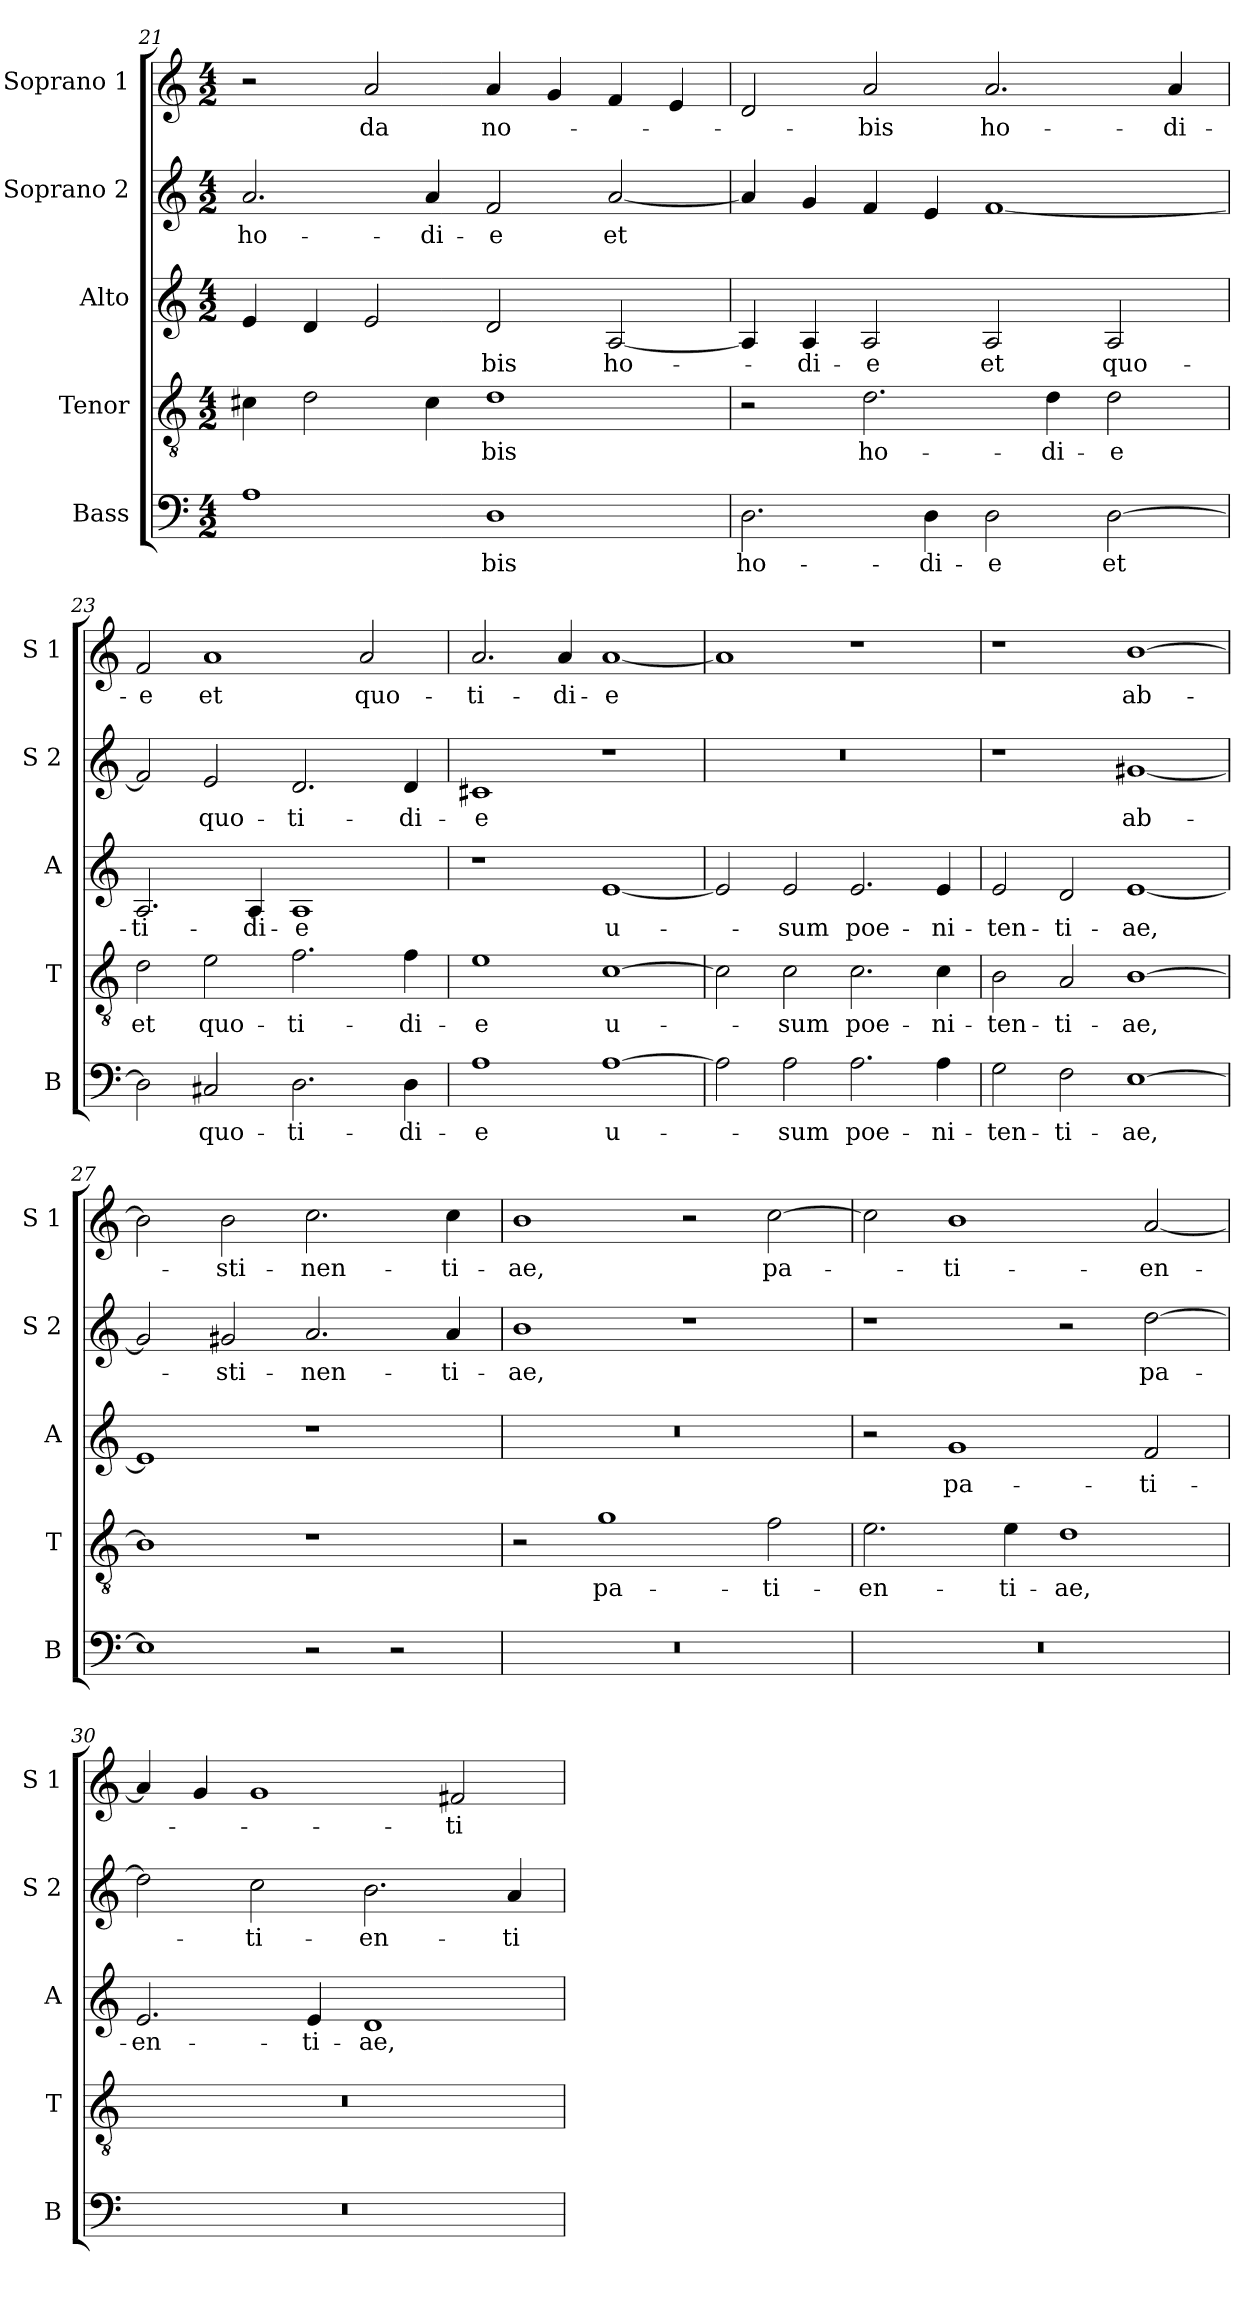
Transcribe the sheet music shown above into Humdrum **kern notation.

**kern	**text	**kern	**text	**kern	**text	**kern	**text	**kern	**text
*part5	*part5	*part4	*part4	*part3	*part3	*part2	*part2	*part1	*part1
*staff5	*staff5	*staff4	*staff4	*staff3	*staff3	*staff2	*staff2	*staff1	*staff1
*I"Bass	*	*I"Tenor	*	*I"Alto	*	*I"Soprano 2	*	*I"Soprano 1	*
*I'B	*	*I'T	*	*I'A	*	*I'S 2	*	*I'S 1	*
!!LO:LB:g=z
*clefF4	*	*clefGv2	*	*clefG2	*	*clefG2	*	*clefG2	*
*k[]	*	*k[]	*	*k[]	*	*k[]	*	*k[]	*
*C:	*	*C:	*	*C:	*	*C:	*	*C:	*
*M4/2	*	*M4/2	*	*M4/2	*	*M4/2	*	*M4/2	*
=21	=21	=21	=21	=21	=21	=21	=21	=21	=21
!	!	!	!	!	!	!	!LO:LY:b	!	!
1A	.	4c#X\	.	4e/	.	2.a/	ho-	2r	.
.	.	2d\	.	4d/	.	.	.	.	.
!	!	!	!	!	!	!	!	!	!LO:LY:b
.	.	.	.	2e/	.	.	.	2a/	da
!	!	!	!	!	!	!	!LO:LY:b	!	!
.	.	4c#\	.	.	.	4a/	-di-	.	.
!	!LO:LY:b	!	!LO:LY:b	!	!LO:LY:b	!	!LO:LY:b	!	!LO:LY:b
1D	-bis	1d	-bis	2d/	-bis	2f/	-e	4a/	no-
.	.	.	.	.	.	.	.	4g/	.
!	!	!	!	!	!LO:LY:b	!	!LO:LY:b	!	!
.	.	.	.	[2A/	ho-	[2a/	et	4f/	.
.	.	.	.	.	.	.	.	4e/	.
=22	=22	=22	=22	=22	=22	=22	=22	=22	=22
!	!LO:LY:b	!	!	!	!	!	!	!	!
2.D\	ho-	2r	.	4A/]	.	4a/]	.	2d/	.
!	!	!	!	!	!LO:LY:b	!	!	!	!
.	.	.	.	4A/	-di-	4g/	.	.	.
!	!	!	!LO:LY:b	!	!LO:LY:b	!	!	!	!LO:LY:b
.	.	2.d\	ho-	2A/	-e	4f/	.	2a/	-bis
!	!LO:LY:b	!	!	!	!	!	!	!	!
4D\	-di-	.	.	.	.	4e/	.	.	.
!	!LO:LY:b	!	!	!	!LO:LY:b	!	!	!	!LO:LY:b
2D\	-e	.	.	2A/	et	[1f	.	2.a/	ho-
!	!	!	!LO:LY:b	!	!	!	!	!	!
.	.	4d\	-di-	.	.	.	.	.	.
!	!LO:LY:b	!	!LO:LY:b	!	!LO:LY:b	!	!	!	!
[2D\	et	2d\	-e	2A/	quo-	.	.	.	.
!	!	!	!	!	!	!	!	!	!LO:LY:b
.	.	.	.	.	.	.	.	4a/	-di-
=23	=23	=23	=23	=23	=23	=23	=23	=23	=23
!	!	!	!LO:LY:b	!	!LO:LY:b	!	!	!	!LO:LY:b
2D\]	.	2d\	et	2.A/	-ti-	2f/]	.	2f/	-e
!	!LO:LY:b	!	!LO:LY:b	!	!	!	!LO:LY:b	!	!LO:LY:b
2C#X/	quo-	2e\	quo-	.	.	2e/	quo-	1a	et
!	!	!	!	!	!LO:LY:b	!	!	!	!
.	.	.	.	4A/	-di-	.	.	.	.
!	!LO:LY:b	!	!LO:LY:b	!	!LO:LY:b	!	!LO:LY:b	!	!
2.D\	-ti-	2.f\	-ti-	1A	-e	2.d/	-ti-	.	.
!	!	!	!	!	!	!	!	!	!LO:LY:b
.	.	.	.	.	.	.	.	2a/	quo-
!	!LO:LY:b	!	!LO:LY:b	!	!	!	!LO:LY:b	!	!
4D\	-di-	4f\	-di-	.	.	4d/	-di-	.	.
=24	=24	=24	=24	=24	=24	=24	=24	=24	=24
!	!LO:LY:b	!	!LO:LY:b	!	!	!	!LO:LY:b	!	!LO:LY:b
1A	-e	1e	-e	1r	.	1c#X	-e	2.a/	-ti-
!	!	!	!	!	!	!	!	!	!LO:LY:b
.	.	.	.	.	.	.	.	4a/	-di-
!	!LO:LY:b	!	!LO:LY:b	!	!LO:LY:b	!	!	!	!LO:LY:b
[1A	u-	[1c	u-	[1e	u-	1r	.	[1a	-e
!!LO:PB:g=z
=25	=25	=25	=25	=25	=25	=25	=25	=25	=25
2A\]	.	2c\]	.	2e/]	.	0r	.	1a]	.
!	!LO:LY:b	!	!LO:LY:b	!	!LO:LY:b	!	!	!	!
2A\	-sum	2c\	-sum	2e/	-sum	.	.	.	.
!	!LO:LY:b	!	!LO:LY:b	!	!LO:LY:b	!	!	!	!
2.A\	poe-	2.c\	poe-	2.e/	poe-	.	.	1r	.
!	!LO:LY:b	!	!LO:LY:b	!	!LO:LY:b	!	!	!	!
4A\	-ni-	4c\	-ni-	4e/	-ni-	.	.	.	.
=26	=26	=26	=26	=26	=26	=26	=26	=26	=26
!	!LO:LY:b	!	!LO:LY:b	!	!LO:LY:b	!	!	!	!
2G\	-ten-	2B\	-ten-	2e/	-ten-	1r	.	1r	.
!	!LO:LY:b	!	!LO:LY:b	!	!LO:LY:b	!	!	!	!
2F\	-ti-	2A/	-ti-	2d/	-ti-	.	.	.	.
!	!LO:LY:b	!	!LO:LY:b	!	!LO:LY:b	!	!LO:LY:b	!	!LO:LY:b
[1E	-ae,	[1B	-ae,	[1e	-ae,	[1g#X	ab-	[1b	ab-
=27	=27	=27	=27	=27	=27	=27	=27	=27	=27
1E]	.	1B]	.	1e]	.	2g#/]	.	2b\]	.
!	!	!	!	!	!	!	!LO:LY:b	!	!LO:LY:b
.	.	.	.	.	.	2g#X/	-sti-	2b\	-sti-
!	!	!	!	!	!	!	!LO:LY:b	!	!LO:LY:b
2r	.	1r	.	1r	.	2.a/	-nen-	2.cc\	-nen-
2r	.	.	.	.	.	.	.	.	.
!	!	!	!	!	!	!	!LO:LY:b	!	!LO:LY:b
.	.	.	.	.	.	4a/	-ti-	4cc\	-ti-
=28	=28	=28	=28	=28	=28	=28	=28	=28	=28
!	!	!	!	!	!	!	!LO:LY:b	!	!LO:LY:b
0r	.	2r	.	0r	.	1b	-ae,	1b	-ae,
!	!	!	!LO:LY:b	!	!	!	!	!	!
.	.	1g	pa-	.	.	.	.	.	.
.	.	.	.	.	.	1r	.	2r	.
!	!	!	!LO:LY:b	!	!	!	!	!	!LO:LY:b
.	.	2f\	-ti-	.	.	.	.	[2cc\	pa-
!!LO:LB:g=z
=29	=29	=29	=29	=29	=29	=29	=29	=29	=29
!	!	!	!LO:LY:b	!	!	!	!	!	!
0r	.	2.e\	-en-	2r	.	1r	.	2cc\]	.
!	!	!	!	!	!LO:LY:b	!	!	!	!LO:LY:b
.	.	.	.	1g	pa-	.	.	1b	-ti-
!	!	!	!LO:LY:b	!	!	!	!	!	!
.	.	4e\	-ti-	.	.	.	.	.	.
!	!	!	!LO:LY:b	!	!	!	!	!	!
.	.	1d	-ae,	.	.	2r	.	.	.
!	!	!	!	!	!LO:LY:b	!	!LO:LY:b	!	!LO:LY:b
.	.	.	.	2f/	-ti-	[2dd\	pa-	[2a/	-en-
=30	=30	=30	=30	=30	=30	=30	=30	=30	=30
!	!	!	!	!	!LO:LY:b	!	!	!	!
0r	.	0r	.	2.e/	-en-	2dd\]	.	4a/]	.
.	.	.	.	.	.	.	.	4g/	.
!	!	!	!	!	!	!	!LO:LY:b	!	!
.	.	.	.	.	.	2cc\	-ti-	1g	.
!	!	!	!	!	!LO:LY:b	!	!	!	!
.	.	.	.	4e/	-ti-	.	.	.	.
!	!	!	!	!	!LO:LY:b	!	!LO:LY:b	!	!
.	.	.	.	1d	-ae,	2.b\	-en-	.	.
!	!	!	!	!	!	!	!	!	!LO:LY:b
.	.	.	.	.	.	.	.	2f#X/	-ti-
!	!	!	!	!	!	!	!LO:LY:b	!	!
.	.	.	.	.	.	4a/	-ti-	.	.
=	=	=	=	=	=	=	=	=	=
*-	*-	*-	*-	*-	*-	*-	*-	*-	*-
